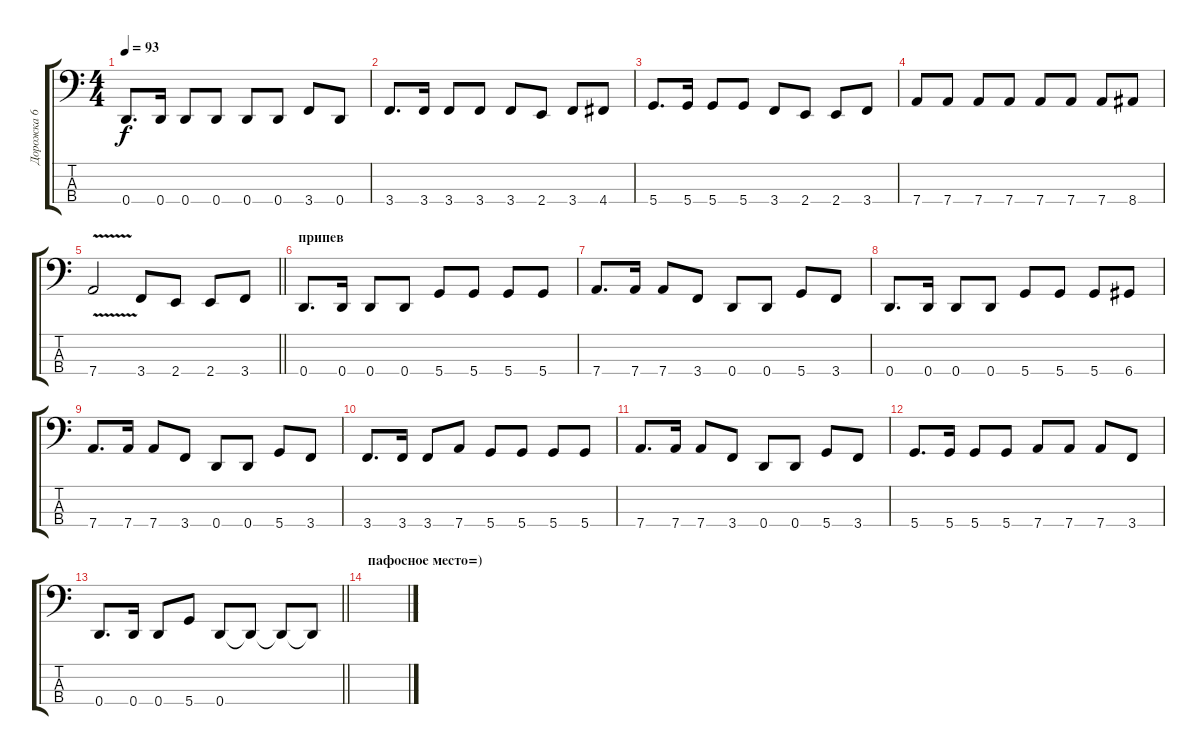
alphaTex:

\track ("Дорожка 6" "Дорожка 6") {instrument electricbassfinger}
\staff {score tabs}
\tuning (F2 C2 G1 D1) {hide}
\ts (4 4)
\tempo 93
\clef f4
\ks c
0.4.8{d dy f} 0.4.16 0.4.8 0.4.8 0.4.8 0.4.8 3.4.8 0.4.8 |
3.4.8{d} 3.4.16 3.4.8 3.4.8 3.4.8 2.4.8 3.4.8 4.4.8 |
5.4.8{d} 5.4.16 5.4.8 5.4.8 3.4.8 2.4.8 2.4.8 3.4.8 |
7.4.8 7.4.8 7.4.8 7.4.8 7.4.8 7.4.8 7.4.8 8.4.8 |
\barLineRight lightlight
7.4{v}.2 3.4.8 2.4.8 2.4.8 3.4.8 |
\section ("" "припев")
0.4.8{d} 0.4.16 0.4.8 0.4.8 5.4.8 5.4.8 5.4.8 5.4.8 |
7.4.8{d} 7.4.16 7.4.8 3.4.8 0.4.8 0.4.8 5.4.8 3.4.8 |
0.4.8{d} 0.4.16 0.4.8 0.4.8 5.4.8 5.4.8 5.4.8 6.4.8 |
7.4.8{d} 7.4.16 7.4.8 3.4.8 0.4.8 0.4.8 5.4.8 3.4.8 |
3.4.8{d} 3.4.16 3.4.8 7.4.8 5.4.8 5.4.8 5.4.8 5.4.8 |
7.4.8{d} 7.4.16 7.4.8 3.4.8 0.4.8 0.4.8 5.4.8 3.4.8 |
5.4.8{d} 5.4.16 5.4.8 5.4.8 7.4.8 7.4.8 7.4.8 3.4.8 |
\barLineRight lightlight
0.4.8{d} 0.4.16 0.4.8 5.4.8 0.4.8 0.4{t}.8 0.4{t}.8 0.4{t}.8 |
\section ("" "пафосное место=)")
